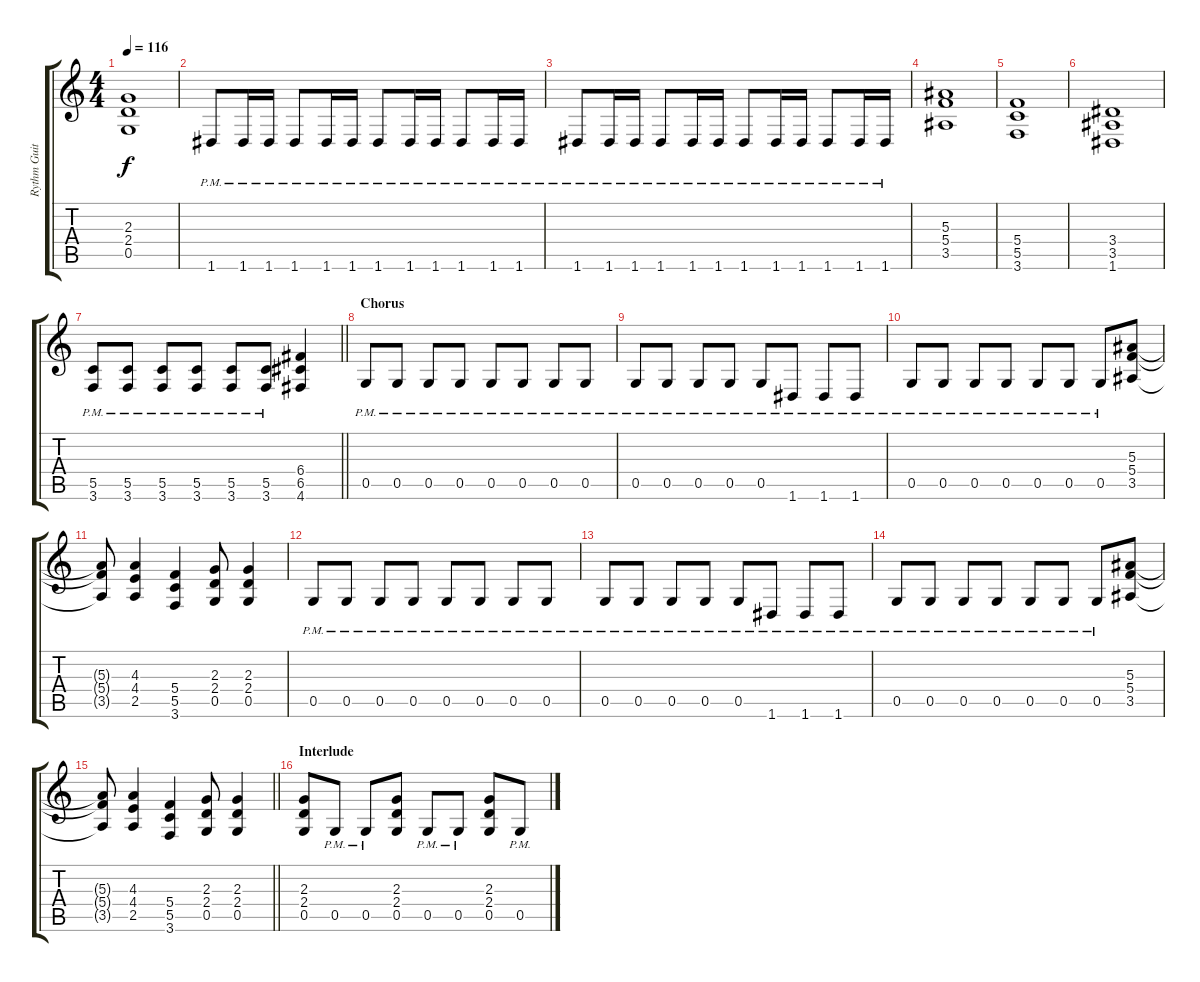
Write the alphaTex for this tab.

\track ("Rythm Guitar II" "Rythm Guit") {instrument overdrivenguitar}
\staff {score tabs}
\tuning (D4 A3 F3 C3 G2 D2) {hide}
\ts (4 4)
\tempo 116
\clef g2
\ks c
(2.3{t} 2.4{t} 0.5{t}).1{dy f} |
1.6{pm}.8 1.6{pm}.16 1.6{pm}.16 1.6{pm}.8 1.6{pm}.16 1.6{pm}.16 1.6{pm}.8 1.6{pm}.16 1.6{pm}.16 1.6{pm}.8 1.6{pm}.16 1.6{pm}.16 |
1.6{pm}.8 1.6{pm}.16 1.6{pm}.16 1.6{pm}.8 1.6{pm}.16 1.6{pm}.16 1.6{pm}.8 1.6{pm}.16 1.6{pm}.16 1.6{pm}.8 1.6{pm}.16 1.6{pm}.16 |
(5.3 5.4 3.5).1 |
(5.4 5.5 3.6).1 |
(3.4 3.5 1.6).1 |
\barLineRight lightlight
(5.5{pm} 3.6{pm}).8 (5.5{pm} 3.6{pm}).8 (5.5{pm} 3.6{pm}).8 (5.5{pm} 3.6{pm}).8 (5.5{pm} 3.6{pm}).8 (5.5{pm} 3.6{pm}).8 (6.4 6.5 4.6).4 |
\section ("" "Chorus")
0.5{pm}.8 0.5{pm}.8 0.5{pm}.8 0.5{pm}.8 0.5{pm}.8 0.5{pm}.8 0.5{pm}.8 0.5{pm}.8 |
0.5{pm}.8 0.5{pm}.8 0.5{pm}.8 0.5{pm}.8 0.5{pm}.8 1.6{pm}.8 1.6{pm}.8 1.6{pm}.8 |
0.5{pm}.8 0.5{pm}.8 0.5{pm}.8 0.5{pm}.8 0.5{pm}.8 0.5{pm}.8 0.5{pm}.8 (5.3 5.4 3.5).8 |
(5.3{t} 5.4{t} 3.5{t}).8 (4.3 4.4 2.5).4 (5.4 5.5 3.6).4 (2.3 2.4 0.5).8 (2.3 2.4 0.5).4 |
0.5{pm}.8 0.5{pm}.8 0.5{pm}.8 0.5{pm}.8 0.5{pm}.8 0.5{pm}.8 0.5{pm}.8 0.5{pm}.8 |
0.5{pm}.8 0.5{pm}.8 0.5{pm}.8 0.5{pm}.8 0.5{pm}.8 1.6{pm}.8 1.6{pm}.8 1.6{pm}.8 |
0.5{pm}.8 0.5{pm}.8 0.5{pm}.8 0.5{pm}.8 0.5{pm}.8 0.5{pm}.8 0.5{pm}.8 (5.3 5.4 3.5).8 |
\barLineRight lightlight
(5.3{t} 5.4{t} 3.5{t}).8 (4.3 4.4 2.5).4 (5.4 5.5 3.6).4 (2.3 2.4 0.5).8 (2.3 2.4 0.5).4 |
\section ("" "Interlude")
(2.3 2.4 0.5).8 0.5{pm}.8 0.5{pm}.8 (2.3 2.4 0.5).8 0.5{pm}.8 0.5{pm}.8 (2.3 2.4 0.5).8 0.5{pm}.8
